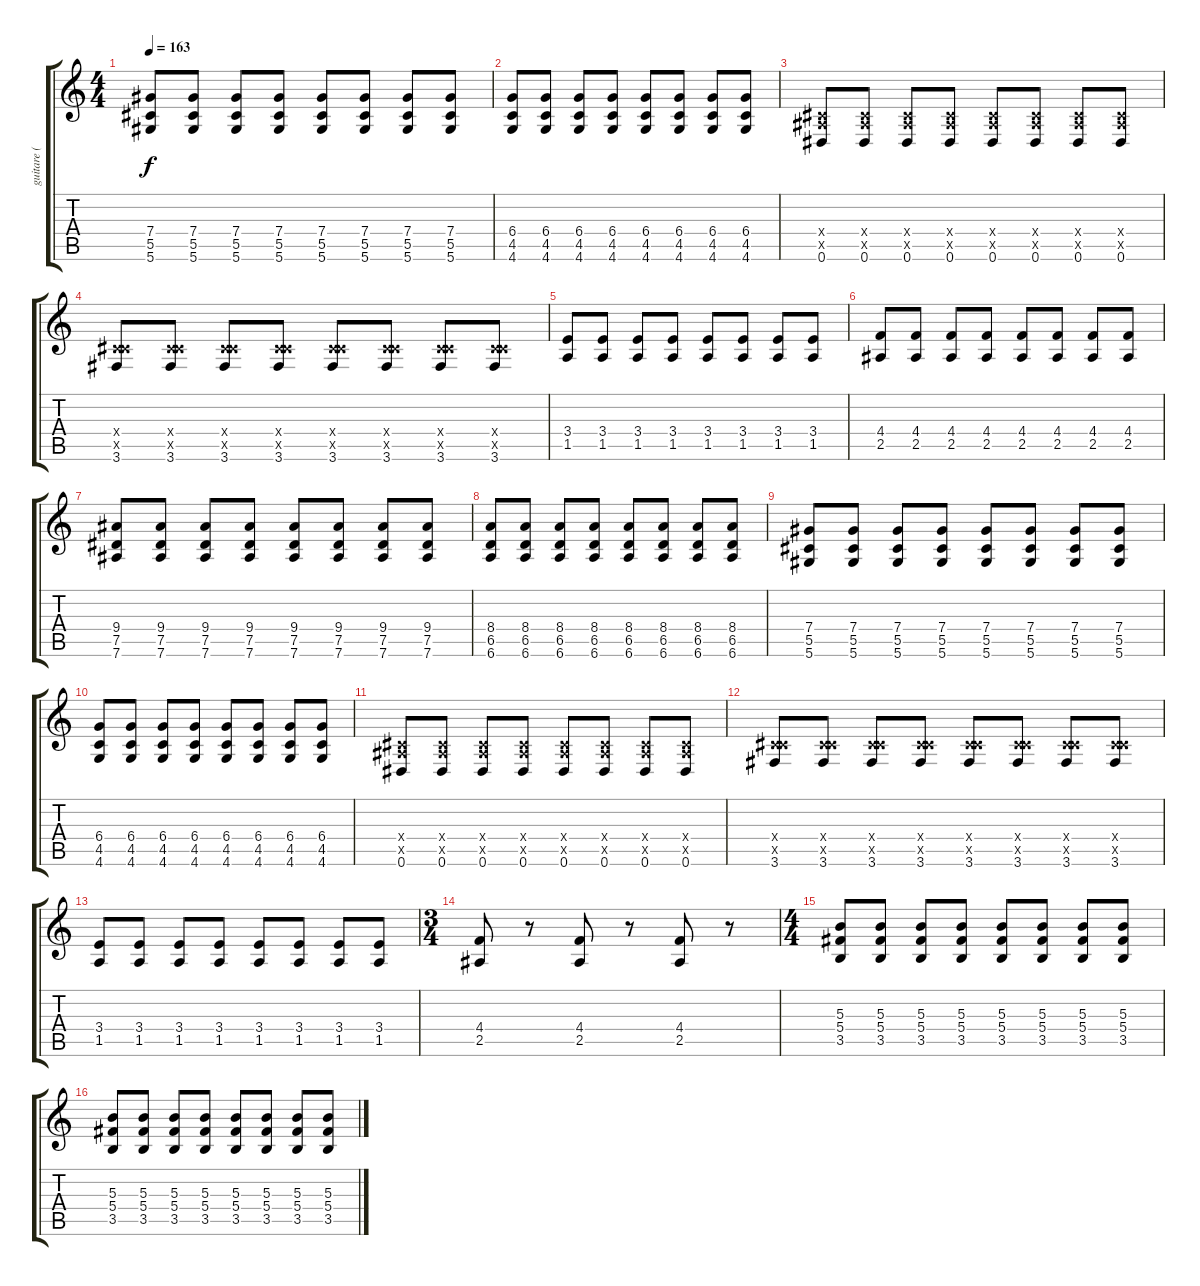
\track ("guitare ( Daniel ) " "guitare ( ") {instrument distortionguitar}
\staff {score tabs}
\tuning (Eb4 Bb3 Gb3 Db3 Ab2 Eb2) {hide}
\ts (4 4)
\tempo 163
\clef g2
\ks c
(7.4 5.5 5.6).8{dy f} (7.4 5.5 5.6).8 (7.4 5.5 5.6).8 (7.4 5.5 5.6).8 (7.4 5.5 5.6).8 (7.4 5.5 5.6).8 (7.4 5.5 5.6).8 (7.4 5.5 5.6).8 |
(6.4 4.5 4.6).8 (6.4 4.5 4.6).8 (6.4 4.5 4.6).8 (6.4 4.5 4.6).8 (6.4 4.5 4.6).8 (6.4 4.5 4.6).8 (6.4 4.5 4.6).8 (6.4 4.5 4.6).8 |
(0.4{x} 2.5{x} 0.6).8 (0.4{x} 2.5{x} 0.6).8 (0.4{x} 2.5{x} 0.6).8 (0.4{x} 2.5{x} 0.6).8 (0.4{x} 2.5{x} 0.6).8 (0.4{x} 2.5{x} 0.6).8 (0.4{x} 2.5{x} 0.6).8 (0.4{x} 2.5{x} 0.6).8 |
(0.4{x} 5.5{x} 3.6).8 (0.4{x} 5.5{x} 3.6).8 (0.4{x} 5.5{x} 3.6).8 (0.4{x} 5.5{x} 3.6).8 (0.4{x} 5.5{x} 3.6).8 (0.4{x} 5.5{x} 3.6).8 (0.4{x} 5.5{x} 3.6).8 (0.4{x} 5.5{x} 3.6).8 |
(3.4 1.5).8 (3.4 1.5).8 (3.4 1.5).8 (3.4 1.5).8 (3.4 1.5).8 (3.4 1.5).8 (3.4 1.5).8 (3.4 1.5).8 |
(4.4 2.5).8 (4.4 2.5).8 (4.4 2.5).8 (4.4 2.5).8 (4.4 2.5).8 (4.4 2.5).8 (4.4 2.5).8 (4.4 2.5).8 |
(9.4 7.5 7.6).8 (9.4 7.5 7.6).8 (9.4 7.5 7.6).8 (9.4 7.5 7.6).8 (9.4 7.5 7.6).8 (9.4 7.5 7.6).8 (9.4 7.5 7.6).8 (9.4 7.5 7.6).8 |
(8.4 6.5 6.6).8 (8.4 6.5 6.6).8 (8.4 6.5 6.6).8 (8.4 6.5 6.6).8 (8.4 6.5 6.6).8 (8.4 6.5 6.6).8 (8.4 6.5 6.6).8 (8.4 6.5 6.6).8 |
(7.4 5.5 5.6).8 (7.4 5.5 5.6).8 (7.4 5.5 5.6).8 (7.4 5.5 5.6).8 (7.4 5.5 5.6).8 (7.4 5.5 5.6).8 (7.4 5.5 5.6).8 (7.4 5.5 5.6).8 |
(6.4 4.5 4.6).8 (6.4 4.5 4.6).8 (6.4 4.5 4.6).8 (6.4 4.5 4.6).8 (6.4 4.5 4.6).8 (6.4 4.5 4.6).8 (6.4 4.5 4.6).8 (6.4 4.5 4.6).8 |
(0.4{x} 2.5{x} 0.6).8 (0.4{x} 2.5{x} 0.6).8 (0.4{x} 2.5{x} 0.6).8 (0.4{x} 2.5{x} 0.6).8 (0.4{x} 2.5{x} 0.6).8 (0.4{x} 2.5{x} 0.6).8 (0.4{x} 2.5{x} 0.6).8 (0.4{x} 2.5{x} 0.6).8 |
(0.4{x} 5.5{x} 3.6).8 (0.4{x} 5.5{x} 3.6).8 (0.4{x} 5.5{x} 3.6).8 (0.4{x} 5.5{x} 3.6).8 (0.4{x} 5.5{x} 3.6).8 (0.4{x} 5.5{x} 3.6).8 (0.4{x} 5.5{x} 3.6).8 (0.4{x} 5.5{x} 3.6).8 |
(3.4 1.5).8 (3.4 1.5).8 (3.4 1.5).8 (3.4 1.5).8 (3.4 1.5).8 (3.4 1.5).8 (3.4 1.5).8 (3.4 1.5).8 |
\ts (3 4)
(4.4 2.5).8 r.8 (4.4 2.5).8 r.8 (4.4 2.5).8 r.8 |
\ts (4 4)
(5.3 5.4 3.5).8 (5.3 5.4 3.5).8 (5.3 5.4 3.5).8 (5.3 5.4 3.5).8 (5.3 5.4 3.5).8 (5.3 5.4 3.5).8 (5.3 5.4 3.5).8 (5.3 5.4 3.5).8 |
(5.3 5.4 3.5).8 (5.3 5.4 3.5).8 (5.3 5.4 3.5).8 (5.3 5.4 3.5).8 (5.3 5.4 3.5).8 (5.3 5.4 3.5).8 (5.3 5.4 3.5).8 (5.3 5.4 3.5).8
